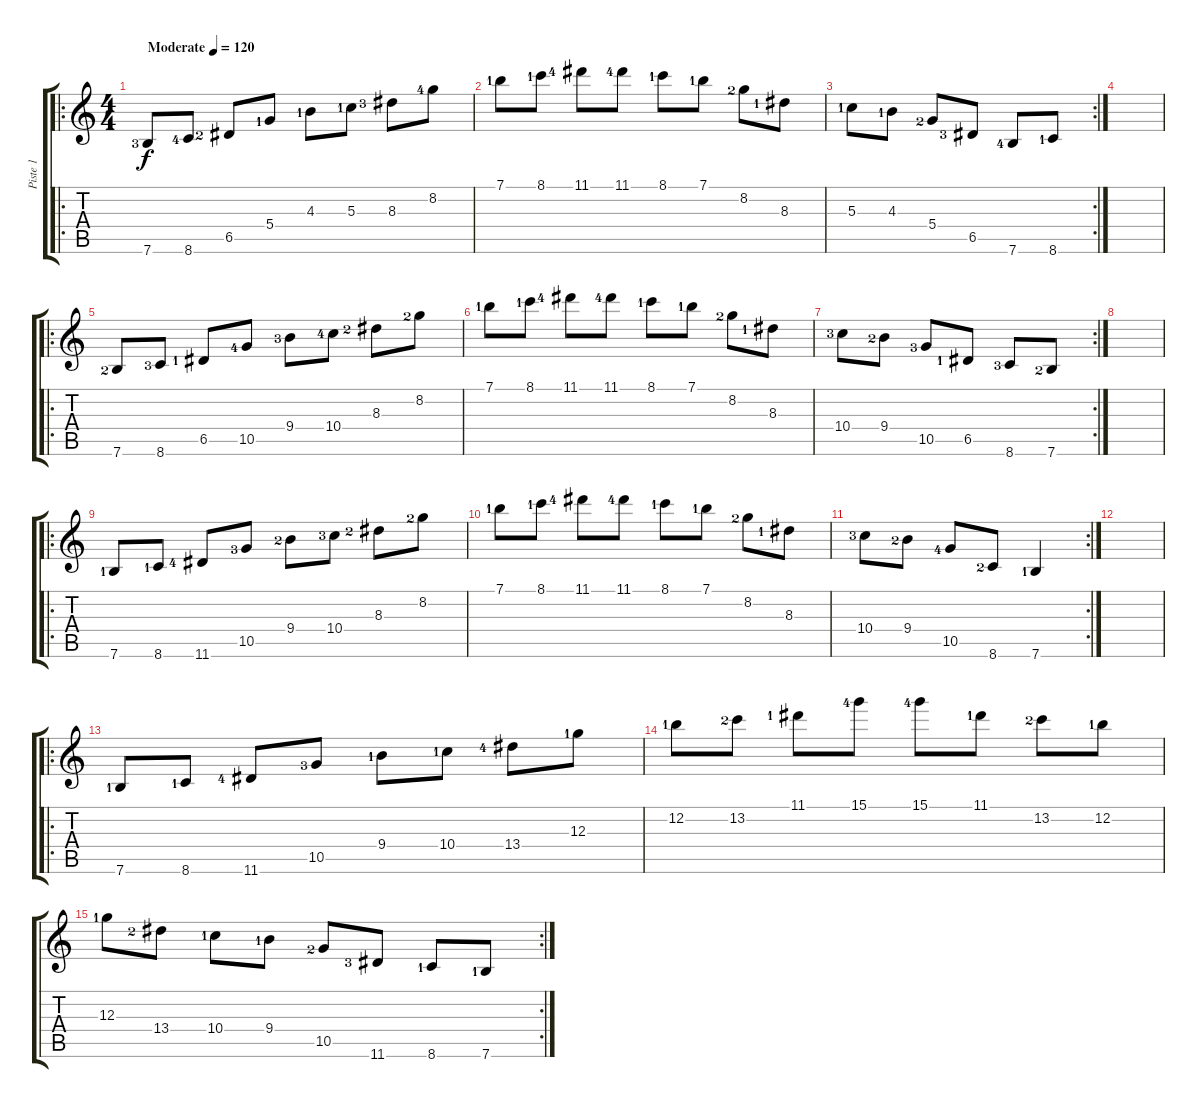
\track ("Piste 1" "Piste 1") {instrument acousticguitarsteel}
\staff {score tabs}
\tuning (E4 B3 G3 D3 A2 E2) {hide}
\ro
\ts (4 4)
\tempo (120 "Moderate")
\clef g2
\ks c
7.6{lf 4}.8{dy f instrument acousticguitarsteel} 8.6{lf 5}.8 6.5{lf 3}.8 5.4{lf 2}.8 4.3{lf 2}.8 5.3{lf 2}.8 8.3{lf 4}.8 8.2{lf 5}.8 |
7.1{lf 2}.8 8.1{lf 2}.8 11.1{lf 5}.8 11.1{lf 5}.8 8.1{lf 2}.8 7.1{lf 2}.8 8.2{lf 3}.8 8.3{lf 2}.8 |
\rc 2
5.3{lf 2}.8 4.3{lf 2}.8 5.4{lf 3}.8 6.5{lf 4}.8 7.6{lf 5}.8 8.6{lf 2}.8 |
|
\ro
7.6{lf 3}.8 8.6{lf 4}.8 6.5{lf 2}.8 10.5{lf 5}.8 9.4{lf 4}.8 10.4{lf 5}.8 8.3{lf 3}.8 8.2{lf 3}.8 |
7.1{lf 2}.8 8.1{lf 2}.8 11.1{lf 5}.8 11.1{lf 5}.8 8.1{lf 2}.8 7.1{lf 2}.8 8.2{lf 3}.8 8.3{lf 2}.8 |
\rc 2
10.4{lf 4}.8 9.4{lf 3}.8 10.5{lf 4}.8 6.5{lf 2}.8 8.6{lf 4}.8 7.6{lf 3}.8 |
|
\ro
7.6{lf 2}.8 8.6{lf 2}.8 11.6{lf 5}.8 10.5{lf 4}.8 9.4{lf 3}.8 10.4{lf 4}.8 8.3{lf 3}.8 8.2{lf 3}.8 |
7.1{lf 2}.8 8.1{lf 2}.8 11.1{lf 5}.8 11.1{lf 5}.8 8.1{lf 2}.8 7.1{lf 2}.8 8.2{lf 3}.8 8.3{lf 2}.8 |
\rc 2
10.4{lf 4}.8 9.4{lf 3}.8 10.5{lf 5}.8 8.6{lf 3}.8 7.6{lf 2}.4 |
|
\ro
7.6{lf 2}.8 8.6{lf 2}.8 11.6{lf 5}.8 10.5{lf 4}.8 9.4{lf 2}.8 10.4{lf 2}.8 13.4{lf 5}.8 12.3{lf 2}.8 |
12.2{lf 2}.8 13.2{lf 3}.8 11.1{lf 2}.8 15.1{lf 5}.8 15.1{lf 5}.8 11.1{lf 2}.8 13.2{lf 3}.8 12.2{lf 2}.8 |
\rc 2
12.3{lf 2}.8 13.4{lf 3}.8 10.4{lf 2}.8 9.4{lf 2}.8 10.5{lf 3}.8 11.6{lf 4}.8 8.6{lf 2}.8 7.6{lf 2}.8
